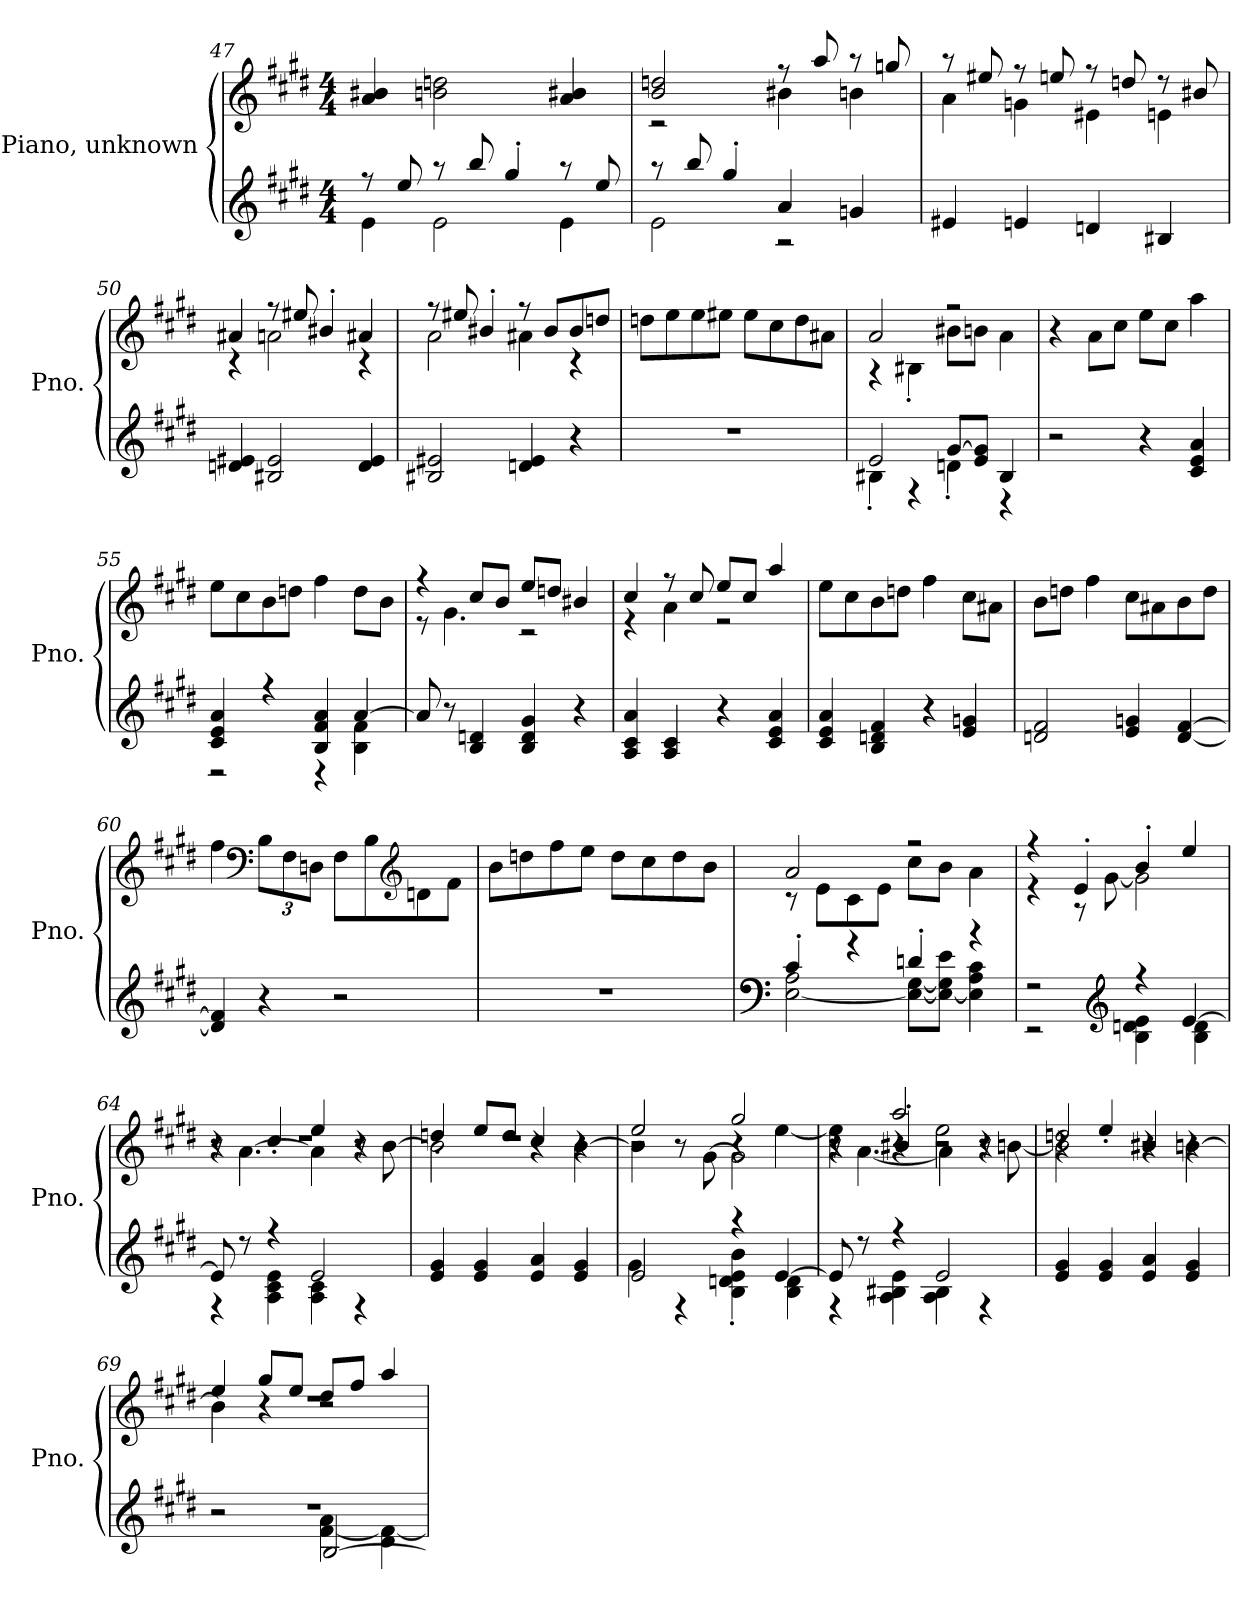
**kern	**kern
*part1	*part1
*staff2	*staff1
*I"Piano, unknown	*
*I'Pno.	*
!!LO:PB:g=z
*clefG2	*clefG2
*k[f#c#g#d#]	*k[f#c#g#d#]
*M4/4	*M4/4
=47	=47
*^	*
8r	4e\	4a/ 4b#X/
8ee/	.	.
8r	2e\	2bn\ 2ddn\
8bb/	.	.
4gg#'/	.	.
8r	4e\	4a/ 4b#X/
8ee/	.	.
=48	=48	=48
*	*	*^
8r	2e\	2b/ 2ddn/	2r
8bb/	.	.	.
4gg#'/	.	.	.
4a/	2r	8r	4b#X\
.	.	8aa/	.
4gn/	.	8r	4bn\
.	.	8ggn/	.
*v	*v	*	*
=49	=49	=49
4e#X/	8r	4a\
.	8ee#X/	.
4en/	8r	4gn\
.	8een/	.
4dn/	8r	4e#X\
.	8ddn/	.
4B#X/	8r	4en\
.	8b#X/	.
!!LO:LB:g=z	!!
=50	=50	=50
4dn/ 4e#X/	4a#X/	4r
2B#X/ 2e#/	8r	2an\
.	8ee#X/	.
.	4b#X'/	.
4d/ 4e#/	4a#X/	4r
=51	=51	=51
2B#X/ 2e#X/	8r	2a\
.	8ee#X/	.
.	4b#X'/	.
4dn/ 4e#/	8r	4a#X\
.	8b#/L	.
4r	8b#/	4r
.	8ddn/J	.
*	*v	*v
=52	=52
1r	8ddn\L
.	8ee\
.	8ee\
.	8ee#X\J
.	8ee#\L
.	8cc#\
.	8dd\
.	8a#X\J
=53	=53
*^	*^
2e/	4B#X'\	2a/	4r
.	4r	.	4B#X'\
[8g#/L	4dn'\	2r	8b#X\L
8e/ 8g#/]J	.	.	8bn\J
4B#/	4r	.	4a\
*v	*v	*	*
*	*v	*v
!!LO:LB:g=z
=54	=54
2r	4r
.	8a\L
.	8cc#\J
4r	8ee\L
.	8cc#\J
4c#/ 4e/ 4a/	4aa\
=55	=55
*^	*
4c#/ 4e/ 4a/	2r	8ee\L
.	.	8cc#\
4r	.	8b\
.	.	8ddn\J
4B/ 4f#/ 4a/	4r	4ff#\
[4a/	4B\ 4f#\	8dd\L
.	.	8b\J
*v	*v	*
=56	=56
*	*^
8a/]	4r	8r
8r	.	4.g#\
4B/ 4dn/	8cc#/L	.
.	8b/J	.
4B/ 4d/ 4g#/	8ee/L	2r
.	8ddn/J	.
4r	4b#X/	.
=57	=57	=57
4A/ 4c#/ 4a/	4cc#/	4r
4A/ 4c#/	8r	4a\
.	8cc#/	.
4r	8ee/L	2r
.	8cc#/J	.
4c#/ 4e/ 4a/	4aa/	.
*	*v	*v
=58	=58
4c#/ 4e/ 4a/	8ee\L
.	8cc#\
4B/ 4dn/ 4f#/	8b\
.	8ddn\J
4r	4ff#\
4e/ 4gn/	8cc#\L
.	8a#X\J
!!LO:LB:g=z
=59	=59
2dn/ 2f#/	8b\L
.	8ddn\J
.	4ff#\
4e/ 4gn/	8cc#\L
.	8a#X\
[4d/ [4f#/	8b\
.	8dd\J
=60	=60
4d/] 4f#/]	4ff#\
*	*clefF4
*	*Xbrackettup
4r	12B\L
.	12F#\
.	12Dn\J
2r	8F#\L
.	8B\
*	*clefG2
.	8dn\
.	8f#\J
=61	=61
1r	8b\L
.	8ddn\
.	8ff#\
.	8ee\J
.	8dd\L
.	8cc#\
.	8dd\
.	8b\J
=62	=62
*clefF4	*
*^	*^
4c#'/	[2E\ 2A\	2a/	8r
.	.	.	8e\L
4r	.	.	8c#\
.	.	.	8e\J
4dn'/	8E\_ [8G#\L	2r	8cc#\L
.	8E\_ 8G#\] 8e\J	.	8b\J
4r	4E\] 4A\ 4c#\	.	4a\
!!LO:LB:g=z	!!
=63	=63	=63	=63
2r	2r	4r	4r
.	.	4e'/	8r
.	.	.	[8g#\
*clefG2	*	*	*
4r	4B\ 4dn\ 4e\	4b'/	2g#\]
[4e/	4B\ 4d\	4ee/	.
=64	=64	=64	=64
*	*	*	*^
8e/]	4r	1r	4r	8r
8r	.	.	.	[4.a\
4r	4A\ 4c#\ 4e\	.	4cc#'/	.
2e/	4A\ 4c#\	.	4ee/	4a\]
.	4r	.	4r	8r
.	.	.	.	[8b\
*v	*v	*	*	*
=65	=65	=65	=65
4e/ 4g#/	1r	4ddn'/	2b\]
4e/ 4g#/	.	8ee/L	.
.	.	8dd/J	.
4e/ 4a/	.	4cc#/	4r
4e/ 4g#/	.	4r	[4b\
=66	=66	=66	=66
*^	*	*	*
2e/	4g#\	2ee/	2r	4b\]
.	4r	.	.	8r
.	.	.	.	[8g#\
4r	4B\' 4dn\' 4e\' 4b\'	2gg#/	4r	2g#\]
[4e/	4B\ 4d\	.	[4ee\	.
=67	=67	=67	=67	=67
*	*	*	*	*^
8e/]	4r	4r	4ee\]	4r	8r
8r	.	.	.	.	[4.a\
4r	4A\ 4B#X\ 4e\	2aa/	4r	4b#X'/	.
2e/	4A\ 4B#\	.	2ee\	2r	4a\]
.	4r	4r	.	.	8r
.	.	.	.	.	[8bn\
*v	*v	*	*	*	*
*	*	*	*v	*v
!!LO:LB:g=z
=68	=68	=68	=68
4e/ 4g#/	2ddn/	4r	2b\]
4e/ 4g#/	.	4ee'/	.
4e/ 4a/	2r	4b#X/	4r
4e/ 4g#/	.	4r	[4bn\
=69	=69	=69	=69
*^	*	*	*
*	*^	*	*	*
1r	2r	2r	1r	4ee/	4b\]
.	.	.	.	8gg#/L	4r
.	.	.	.	8ee/J	.
.	[4f#\ 4a\	[2B/	.	8dd#/L	2r
.	.	.	.	8ff#/J	.
.	4d#\ 4f#\_	.	.	4aa/	.
*v	*v	*v	*	*	*
*	*v	*v	*v
=	=
*-	*-
